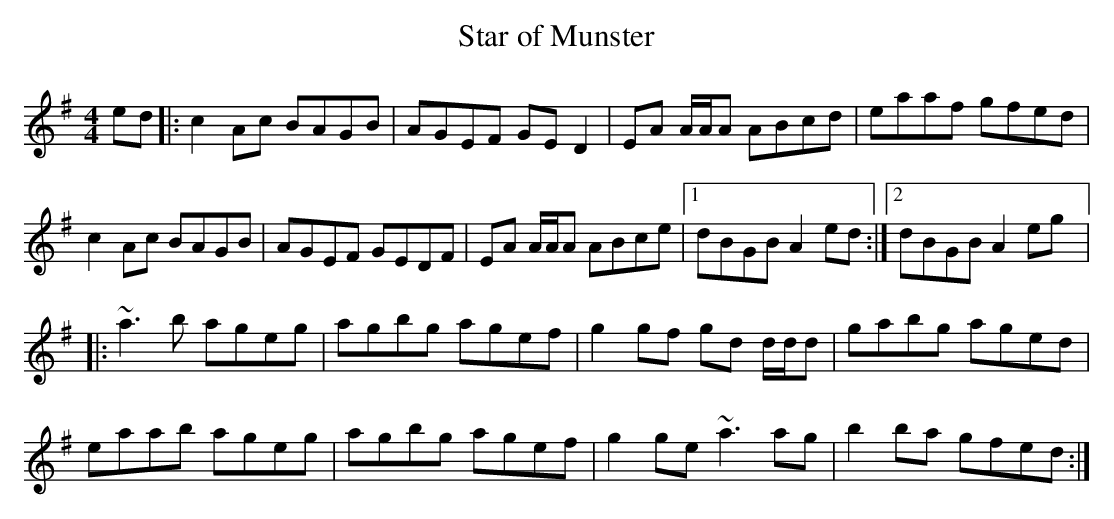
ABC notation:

X:1
T:Star of Munster
M:4/4
L:1/8
K:ADor
ed |: c2Ac BAGB | AGEF GED2 | EA A/2A/2A ABcd | eaaf gfed |
!c2Ac BAGB | AGEF GEDF | EA A/2A/2A ABce |1 dBGB A2ed :|2 dBGB A2eg|:
!~a3b ageg | agbg agef | g2gf gd d/2d/2d | gabg aged |
!eaab ageg | agbg agef | g2ge ~a3ag | b2ba gfed :|
